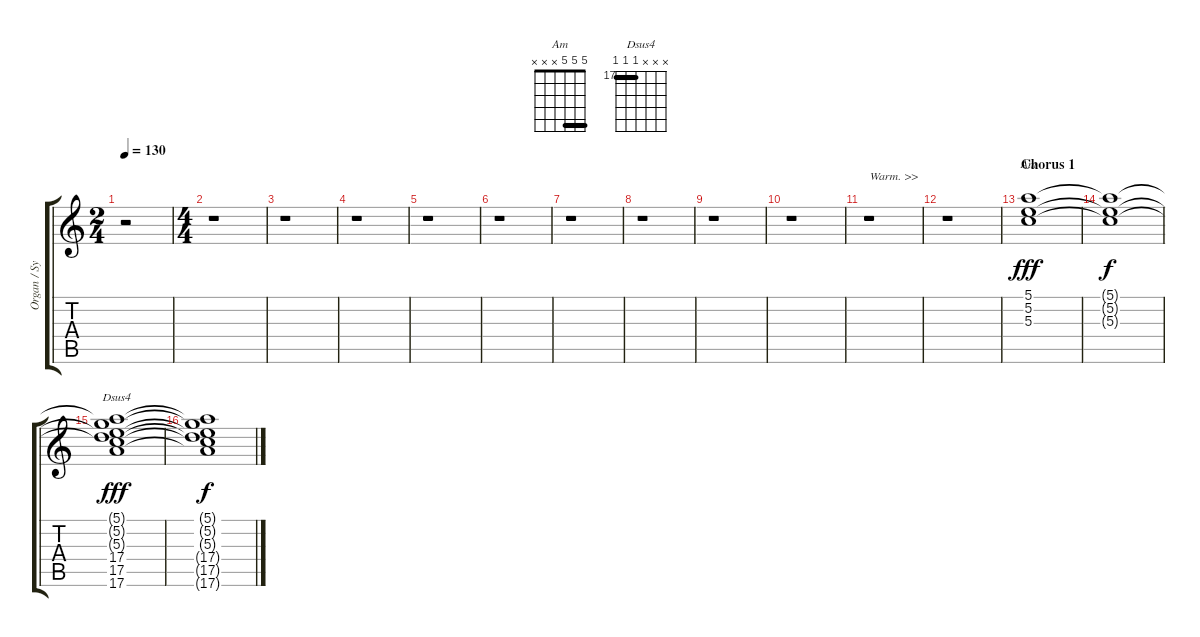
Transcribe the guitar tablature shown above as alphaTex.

\track ("Organ / Synth" "Organ / Sy") {instrument drawbarorgan}
\staff {score tabs}
\tuning (E5 B4 G4 D4 A3 E3) {hide}
\chord ("Am" 5 5 5 x x x) {barre 5}
\chord ("Dsus4" x x x 17 17 17) {firstfret 17 barre 17}
\ts (2 4)
\tempo 130
\clef g2
\ks c
r.2{dy f} |
\ts (4 4)
r.1 |
r.1 |
r.1 |
r.1 |
r.1 |
r.1 |
r.1 |
r.1 |
r.1 |
r.1{txt "Warm. >>"} |
r.1 |
\section ("" "Chorus 1")
(5.1 5.2 5.3).1{ch "Am" dy fff volume 8 instrument pad2warm} |
(5.1{t} 5.2{t} 5.3{t}).1{dy f} |
(5.1{t} 5.2{t} 5.3{t} 17.4 17.5 17.6).1{ch "Dsus4" dy fff} |
(5.1{t} 5.2{t} 5.3{t} 17.4{t} 17.5{t} 17.6{t}).1{dy f}
